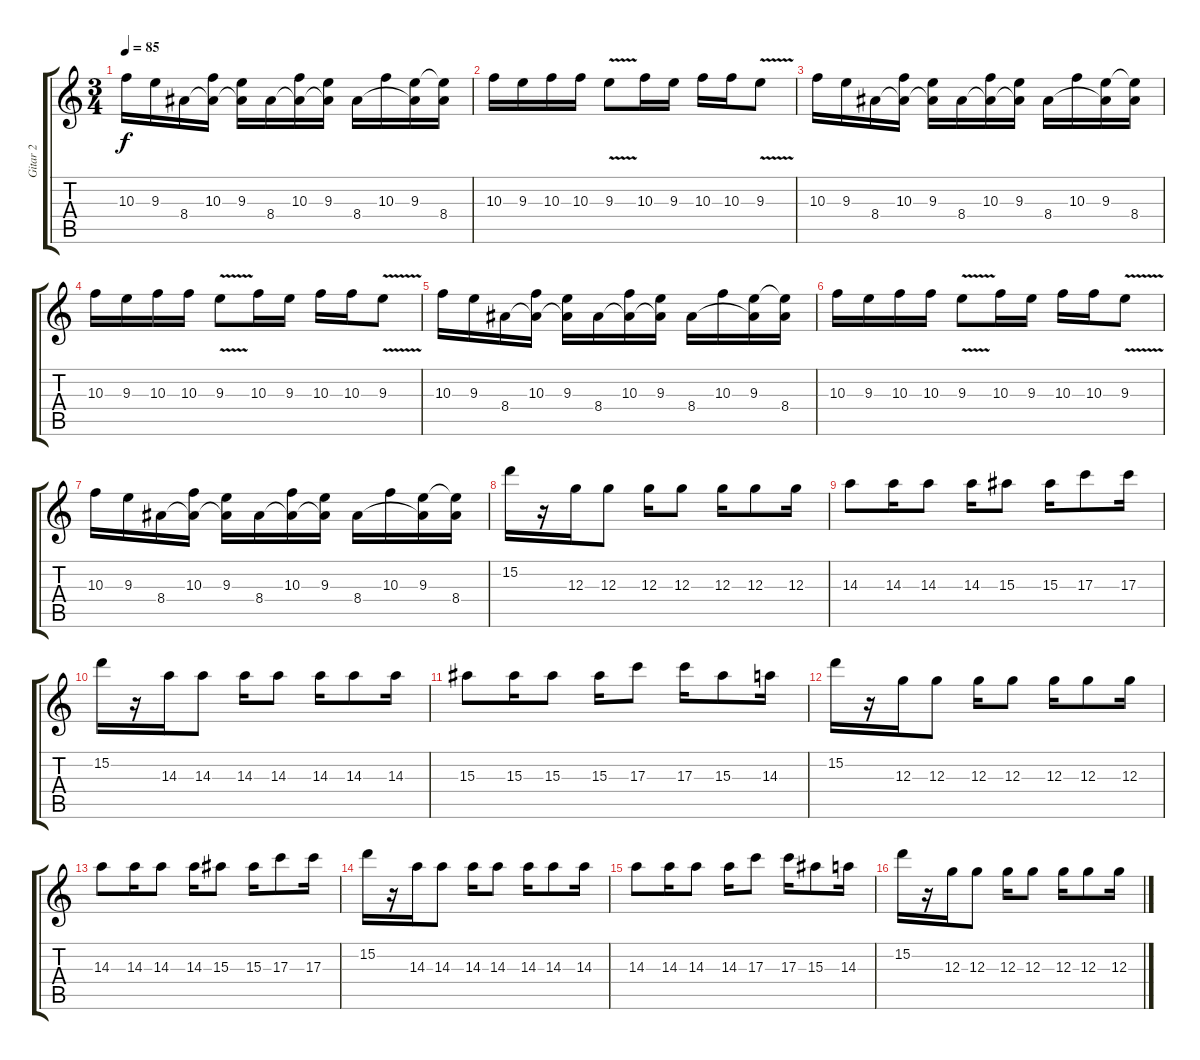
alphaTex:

\track ("Gitar 2" "Gitar 2") {instrument electricguitarclean}
\staff {score tabs}
\tuning (E4 B3 G3 D3 A2 E2) {hide}
\ts (3 4)
\tempo 85
\clef g2
\ks c
10.3.16{dy f} 9.3.16 8.4.16 (10.3 8.4{t}).16 (9.3 8.4{t}).16 8.4.16 (10.3 8.4{t}).16 (9.3 8.4{t}).16 8.4.16 10.3.16 (9.3 8.4{t}).16 (9.3{t} 8.4).16 |
10.3.16 9.3.16 10.3.16 10.3.16 9.3{v}.8 10.3.16 9.3.16 10.3.16 10.3.16 9.3{v}.8 |
10.3.16 9.3.16 8.4.16 (10.3 8.4{t}).16 (9.3 8.4{t}).16 8.4.16 (10.3 8.4{t}).16 (9.3 8.4{t}).16 8.4.16 10.3.16 (9.3 8.4{t}).16 (9.3{t} 8.4).16 |
10.3.16 9.3.16 10.3.16 10.3.16 9.3{v}.8 10.3.16 9.3.16 10.3.16 10.3.16 9.3{v}.8 |
10.3.16 9.3.16 8.4.16 (10.3 8.4{t}).16 (9.3 8.4{t}).16 8.4.16 (10.3 8.4{t}).16 (9.3 8.4{t}).16 8.4.16 10.3.16 (9.3 8.4{t}).16 (9.3{t} 8.4).16 |
10.3.16 9.3.16 10.3.16 10.3.16 9.3{v}.8 10.3.16 9.3.16 10.3.16 10.3.16 9.3{v}.8 |
10.3.16 9.3.16 8.4.16 (10.3 8.4{t}).16 (9.3 8.4{t}).16 8.4.16 (10.3 8.4{t}).16 (9.3 8.4{t}).16 8.4.16 10.3.16 (9.3 8.4{t}).16 (9.3{t} 8.4).16 |
15.2.16 r.16 12.3.16 12.3.8 12.3.16 12.3.8 12.3.16 12.3.8 12.3.16 |
14.3.8 14.3.16 14.3.8 14.3.16 15.3.8 15.3.16 17.3.8 17.3.16 |
15.2.16 r.16 14.3.16 14.3.8 14.3.16 14.3.8 14.3.16 14.3.8 14.3.16 |
15.3.8 15.3.16 15.3.8 15.3.16 17.3.8 17.3.16 15.3.8 14.3.16 |
15.2.16 r.16 12.3.16 12.3.8 12.3.16 12.3.8 12.3.16 12.3.8 12.3.16 |
14.3.8 14.3.16 14.3.8 14.3.16 15.3.8 15.3.16 17.3.8 17.3.16 |
15.2.16 r.16 14.3.16 14.3.8 14.3.16 14.3.8 14.3.16 14.3.8 14.3.16 |
14.3.8 14.3.16 14.3.8 14.3.16 17.3.8 17.3.16 15.3.8 14.3.16 |
15.2.16 r.16 12.3.16 12.3.8 12.3.16 12.3.8 12.3.16 12.3.8 12.3.16
